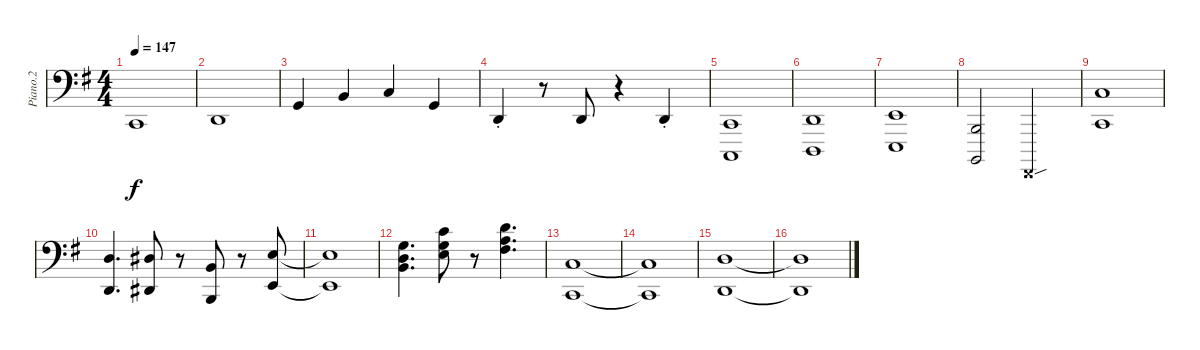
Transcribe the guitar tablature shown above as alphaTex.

\track ("Piano.2" "Piano.2") {instrument acousticgrandpiano}
\staff {score}
\tuning (C3 G2 D2 A1 E1 Eb0) {hide}
\ts (4 4)
\tempo 147
\clef f4
\ks g
3.4.1{dy f} |
0.3.1 |
0.2.4 4.2.4 0.1.4 0.2.4 |
0.3{st}.4 r.8 0.3.8 r.4 0.3{st}.4 |
\ks eminor
(8.5 9.6).1 |
(10.5 11.6).1 |
(12.5 13.6).1 |
(7.5 8.6).2 3.6{sou x}.2 |
(0.1 8.5).1 |
(7.2 0.3).4{d} (8.2 6.4).8 r.8 (9.3 7.5).8 r.8 (9.2 7.4).8 |
(9.2{t} 7.4{t}).1 |
(7.1 7.2 9.3).4{d} (12.1 12.2 14.3).8 r.8 (14.1 14.2 16.3).4{d} |
(0.1 8.5).1 |
(0.1{t} 8.5{t}).1 |
(2.1 0.3).1 |
(2.1{t} 0.3{t}).1
